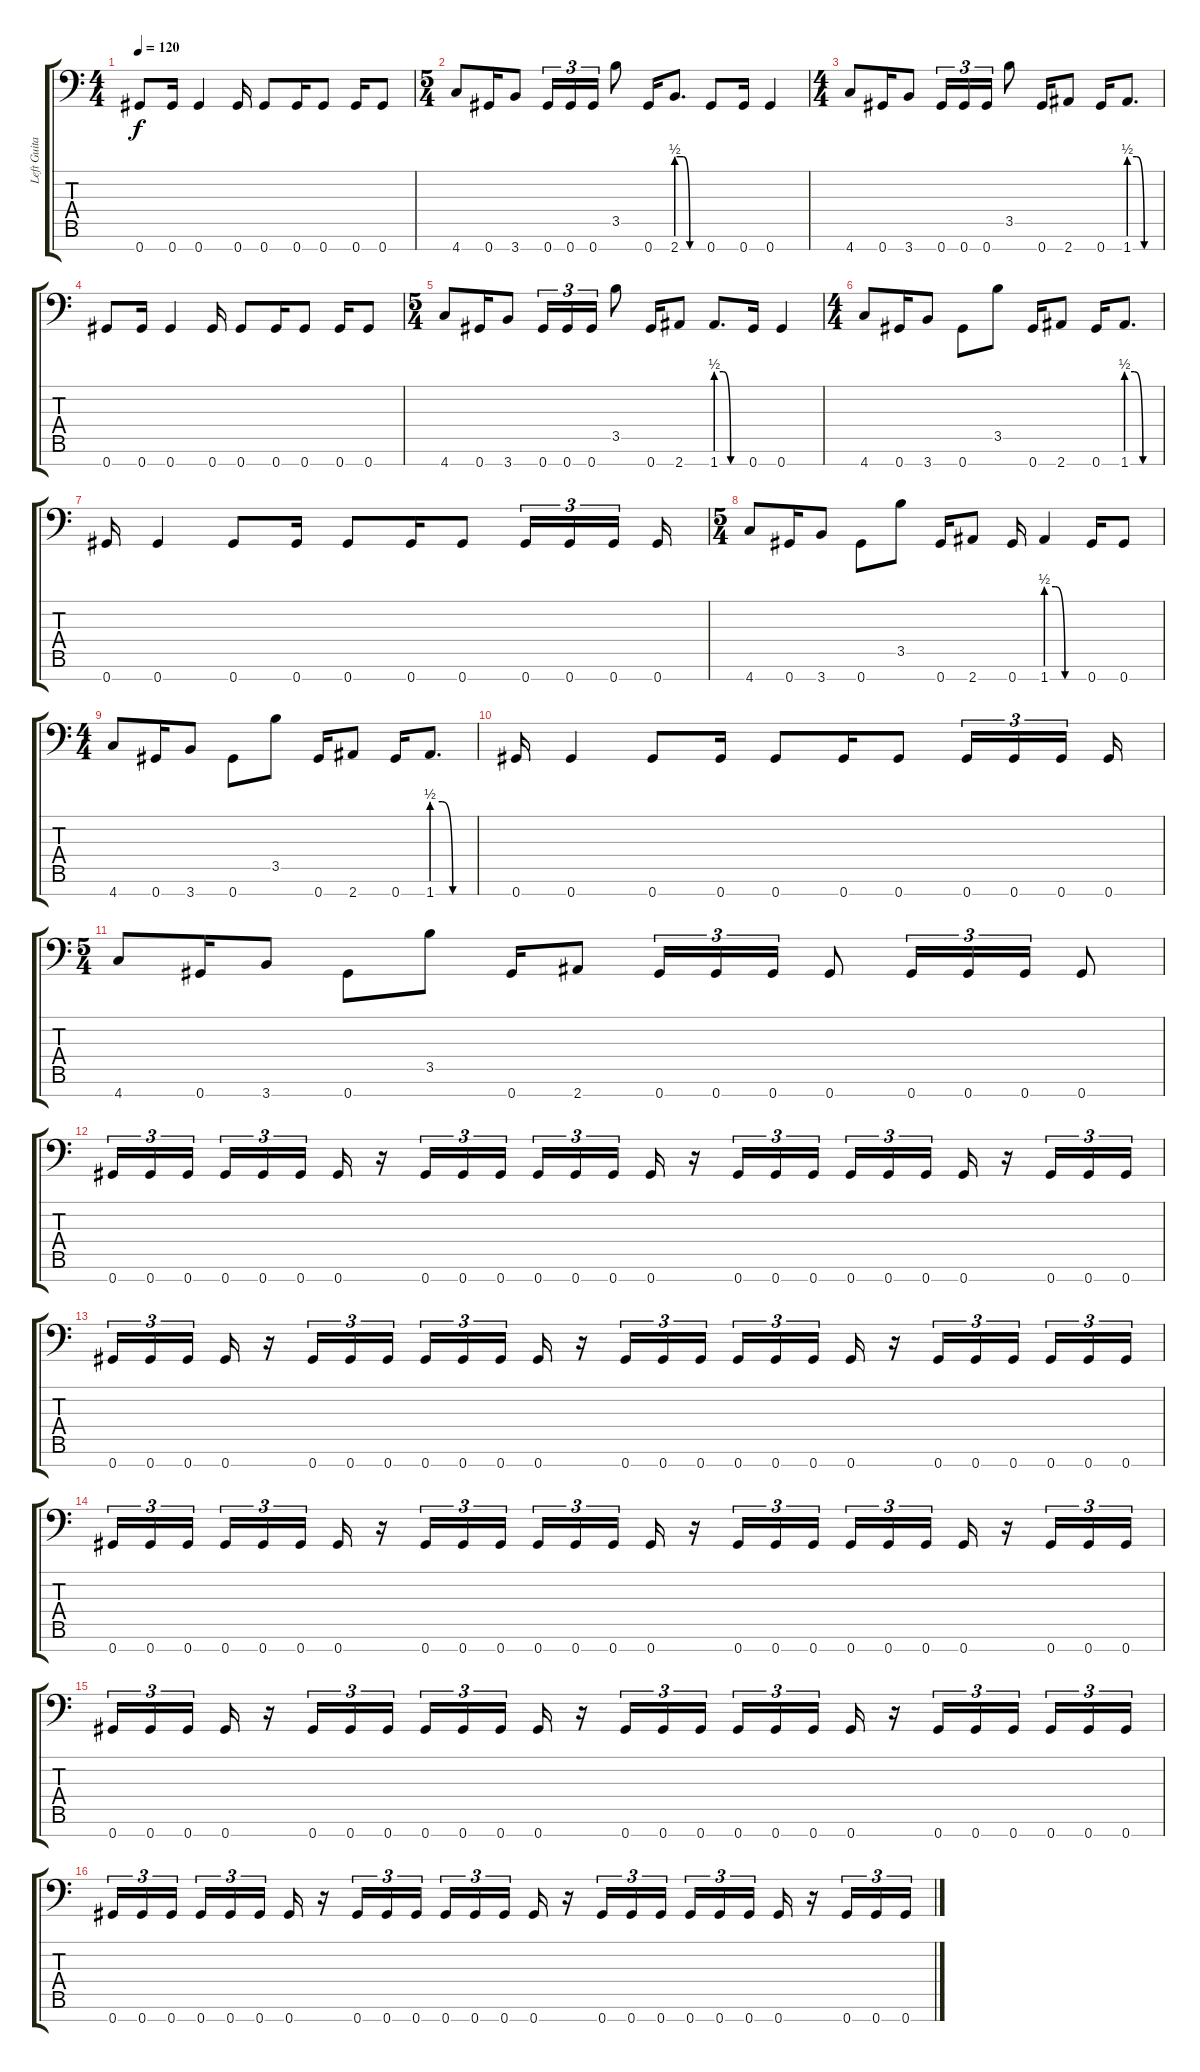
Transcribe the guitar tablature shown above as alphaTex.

\track ("Left Guitar" "Left Guita") {instrument overdrivenguitar}
\staff {score tabs}
\tuning (Eb4 Bb3 Gb3 Db3 Ab2 Eb2 Ab1) {hide}
\ts (4 4)
\tempo 120
\clef f4
\ks c
0.7.8{dy f} 0.7.16 0.7.4 0.7.16 0.7.8 0.7.16 0.7.8 0.7.16 0.7.8 |
\ts (5 4)
4.7.8 0.7.16 3.7.8 0.7.16{tu (3 2)} 0.7.16{tu (3 2)} 0.7.16{tu (3 2)} 3.5.8 0.7.16 2.7{be (custom 0 2 15 2 30 0 60 0)}.8{d} 0.7.8 0.7.16 0.7.4 |
\ts (4 4)
4.7.8 0.7.16 3.7.8 0.7.16{tu (3 2)} 0.7.16{tu (3 2)} 0.7.16{tu (3 2)} 3.5.8 0.7.16 2.7.8 0.7.16 1.7{be (custom 0 2 15 2 30 0 60 0)}.8{d} |
0.7.8 0.7.16 0.7.4 0.7.16 0.7.8 0.7.16 0.7.8 0.7.16 0.7.8 |
\ts (5 4)
4.7.8 0.7.16 3.7.8 0.7.16{tu (3 2)} 0.7.16{tu (3 2)} 0.7.16{tu (3 2)} 3.5.8 0.7.16 2.7.8 1.7{be (custom 0 2 15 2 30 0 60 0)}.8{d} 0.7.16 0.7.4 |
\ts (4 4)
4.7.8 0.7.16 3.7.8 0.7.8 3.5.8 0.7.16 2.7.8 0.7.16 1.7{be (custom 0 2 15 2 30 0 60 0)}.8{d} |
0.7.16 0.7.4 0.7.8 0.7.16 0.7.8 0.7.16 0.7.8 0.7.16{tu (3 2)} 0.7.16{tu (3 2)} 0.7.16{tu (3 2) beam splitsecondary} 0.7.16 |
\ts (5 4)
4.7.8 0.7.16 3.7.8 0.7.8 3.5.8 0.7.16 2.7.8 0.7.16 1.7{be (custom 0 2 15 2 30 0 60 0)}.4 0.7.16 0.7.8 |
\ts (4 4)
4.7.8 0.7.16 3.7.8 0.7.8 3.5.8 0.7.16 2.7.8 0.7.16 1.7{be (custom 0 2 15 2 30 0 60 0)}.8{d} |
0.7.16 0.7.4 0.7.8 0.7.16 0.7.8 0.7.16 0.7.8 0.7.16{tu (3 2)} 0.7.16{tu (3 2)} 0.7.16{tu (3 2) beam splitsecondary} 0.7.16 |
\ts (5 4)
4.7.8 0.7.16 3.7.8 0.7.8 3.5.8 0.7.16 2.7.8 0.7.16{tu (3 2)} 0.7.16{tu (3 2)} 0.7.16{tu (3 2)} 0.7.8 0.7.16{tu (3 2)} 0.7.16{tu (3 2)} 0.7.16{tu (3 2)} 0.7.8 |
0.7.16{tu (3 2)} 0.7.16{tu (3 2)} 0.7.16{tu (3 2) beam splitsecondary} 0.7.16{tu (3 2)} 0.7.16{tu (3 2)} 0.7.16{tu (3 2)} 0.7.16 r.16 0.7.16{tu (3 2)} 0.7.16{tu (3 2)} 0.7.16{tu (3 2)} 0.7.16{tu (3 2)} 0.7.16{tu (3 2)} 0.7.16{tu (3 2) beam splitsecondary} 0.7.16 r.16 0.7.16{tu (3 2)} 0.7.16{tu (3 2)} 0.7.16{tu (3 2) beam splitsecondary} 0.7.16{tu (3 2)} 0.7.16{tu (3 2)} 0.7.16{tu (3 2)} 0.7.16 r.16 0.7.16{tu (3 2)} 0.7.16{tu (3 2)} 0.7.16{tu (3 2)} |
0.7.16{tu (3 2)} 0.7.16{tu (3 2)} 0.7.16{tu (3 2) beam splitsecondary} 0.7.16 r.16 0.7.16{tu (3 2)} 0.7.16{tu (3 2)} 0.7.16{tu (3 2) beam splitsecondary} 0.7.16{tu (3 2)} 0.7.16{tu (3 2)} 0.7.16{tu (3 2)} 0.7.16 r.16 0.7.16{tu (3 2)} 0.7.16{tu (3 2)} 0.7.16{tu (3 2)} 0.7.16{tu (3 2)} 0.7.16{tu (3 2)} 0.7.16{tu (3 2) beam splitsecondary} 0.7.16 r.16 0.7.16{tu (3 2)} 0.7.16{tu (3 2)} 0.7.16{tu (3 2) beam splitsecondary} 0.7.16{tu (3 2)} 0.7.16{tu (3 2)} 0.7.16{tu (3 2)} |
0.7.16{tu (3 2)} 0.7.16{tu (3 2)} 0.7.16{tu (3 2) beam splitsecondary} 0.7.16{tu (3 2)} 0.7.16{tu (3 2)} 0.7.16{tu (3 2)} 0.7.16 r.16 0.7.16{tu (3 2)} 0.7.16{tu (3 2)} 0.7.16{tu (3 2)} 0.7.16{tu (3 2)} 0.7.16{tu (3 2)} 0.7.16{tu (3 2) beam splitsecondary} 0.7.16 r.16 0.7.16{tu (3 2)} 0.7.16{tu (3 2)} 0.7.16{tu (3 2) beam splitsecondary} 0.7.16{tu (3 2)} 0.7.16{tu (3 2)} 0.7.16{tu (3 2)} 0.7.16 r.16 0.7.16{tu (3 2)} 0.7.16{tu (3 2)} 0.7.16{tu (3 2)} |
0.7.16{tu (3 2)} 0.7.16{tu (3 2)} 0.7.16{tu (3 2) beam splitsecondary} 0.7.16 r.16 0.7.16{tu (3 2)} 0.7.16{tu (3 2)} 0.7.16{tu (3 2) beam splitsecondary} 0.7.16{tu (3 2)} 0.7.16{tu (3 2)} 0.7.16{tu (3 2)} 0.7.16 r.16 0.7.16{tu (3 2)} 0.7.16{tu (3 2)} 0.7.16{tu (3 2)} 0.7.16{tu (3 2)} 0.7.16{tu (3 2)} 0.7.16{tu (3 2) beam splitsecondary} 0.7.16 r.16 0.7.16{tu (3 2)} 0.7.16{tu (3 2)} 0.7.16{tu (3 2) beam splitsecondary} 0.7.16{tu (3 2)} 0.7.16{tu (3 2)} 0.7.16{tu (3 2)} |
0.7.16{tu (3 2)} 0.7.16{tu (3 2)} 0.7.16{tu (3 2) beam splitsecondary} 0.7.16{tu (3 2)} 0.7.16{tu (3 2)} 0.7.16{tu (3 2)} 0.7.16 r.16 0.7.16{tu (3 2)} 0.7.16{tu (3 2)} 0.7.16{tu (3 2)} 0.7.16{tu (3 2)} 0.7.16{tu (3 2)} 0.7.16{tu (3 2) beam splitsecondary} 0.7.16 r.16 0.7.16{tu (3 2)} 0.7.16{tu (3 2)} 0.7.16{tu (3 2) beam splitsecondary} 0.7.16{tu (3 2)} 0.7.16{tu (3 2)} 0.7.16{tu (3 2)} 0.7.16 r.16 0.7.16{tu (3 2)} 0.7.16{tu (3 2)} 0.7.16{tu (3 2)}
